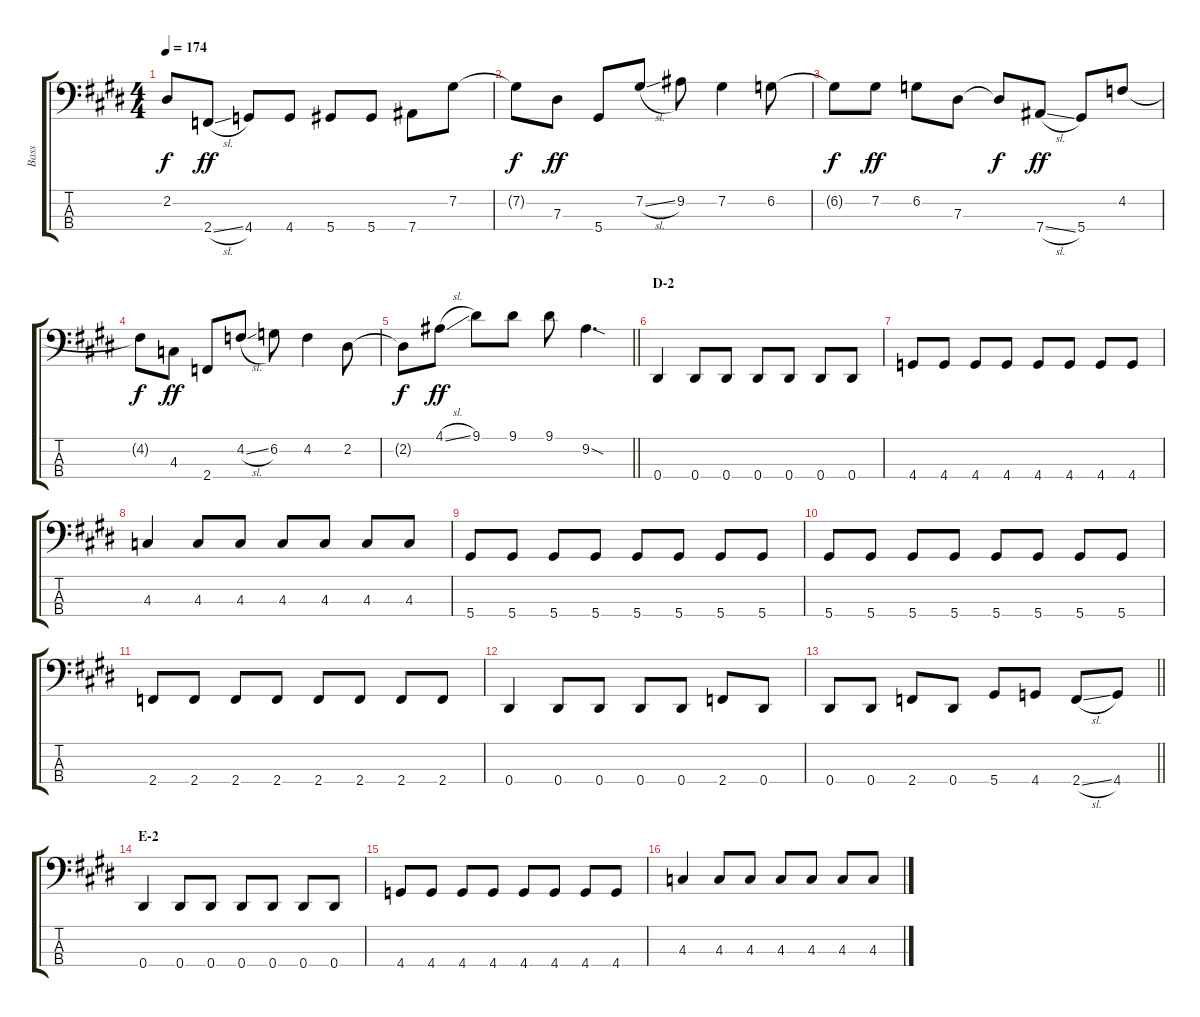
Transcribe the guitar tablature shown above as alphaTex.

\track ("Bass" "Bass") {instrument electricbasspick}
\staff {score tabs}
\tuning (Gb2 Db2 Ab1 Eb1) {hide}
\ts (4 4)
\tempo 174
\clef f4
\ks e
2.2{t}.8{dy f} 2.4{sl}.8{dy ff} 4.4.8 4.4.8 5.4.8 5.4.8 7.4.8 7.2.8 |
7.2{t}.8{dy f} 7.3.8{dy ff} 5.4.8 7.2{sl}.8 9.2.8 7.2.4 6.2.8 |
6.2{t}.8{dy f} 7.2.8{dy ff} 6.2.8 7.3.8 7.3{t}.8{dy f} 7.4{sl}.8{dy ff} 5.4.8 4.2.8 |
4.2{t}.8{dy f} 4.3.8{dy ff} 2.4.8 4.2{sl}.8 6.2.8 4.2.4 2.2.8 |
\barLineRight lightlight
2.2{t}.8{dy f} 4.1{sl}.8{dy ff} 9.1.8 9.1.8 9.1.8 9.2{sod}.4{d} |
\section ("" "D-2")
0.4.4 0.4.8 0.4.8 0.4.8 0.4.8 0.4.8 0.4.8 |
4.4.8 4.4.8 4.4.8 4.4.8 4.4.8 4.4.8 4.4.8 4.4.8 |
4.3.4 4.3.8 4.3.8 4.3.8 4.3.8 4.3.8 4.3.8 |
5.4.8 5.4.8 5.4.8 5.4.8 5.4.8 5.4.8 5.4.8 5.4.8 |
5.4.8 5.4.8 5.4.8 5.4.8 5.4.8 5.4.8 5.4.8 5.4.8 |
2.4.8 2.4.8 2.4.8 2.4.8 2.4.8 2.4.8 2.4.8 2.4.8 |
0.4.4 0.4.8 0.4.8 0.4.8 0.4.8 2.4.8 0.4.8 |
\barLineRight lightlight
0.4.8 0.4.8 2.4.8 0.4.8 5.4.8 4.4.8 2.4{sl}.8 4.4.8 |
\section ("" "E-2")
0.4.4 0.4.8 0.4.8 0.4.8 0.4.8 0.4.8 0.4.8 |
4.4.8 4.4.8 4.4.8 4.4.8 4.4.8 4.4.8 4.4.8 4.4.8 |
4.3.4 4.3.8 4.3.8 4.3.8 4.3.8 4.3.8 4.3.8
